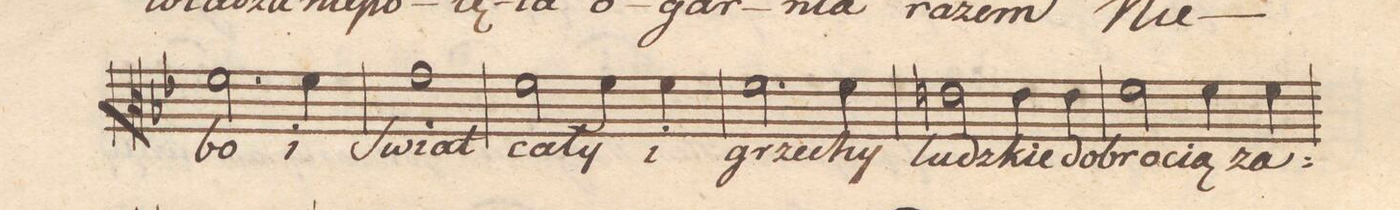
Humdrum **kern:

**kern	**text	**dynam
*I"Alto	*	*
*clefC3	*	*
*k[b-e-]	*	*
*met(c)	*	*
*M4/4	*	*
2.f\	-bo	.
4f\	i	.
=41	=41	=41
1g\	Swiat	.
=42	=42	=42
2f\	ca-	.
4f\	-ły	.
4f\	i	.
=43	=43	=43
2.f\	grze-	.
4f\	-chy	.
=44	=44	=44
2en\	ludz-	.
4e\	-kie	.
4e\	do-	.
=45	=45	=45
2f\	-bro-	.
4f\	-cią	.
4f\	za-	.
=46	=46	=46
*-	*-	*-
